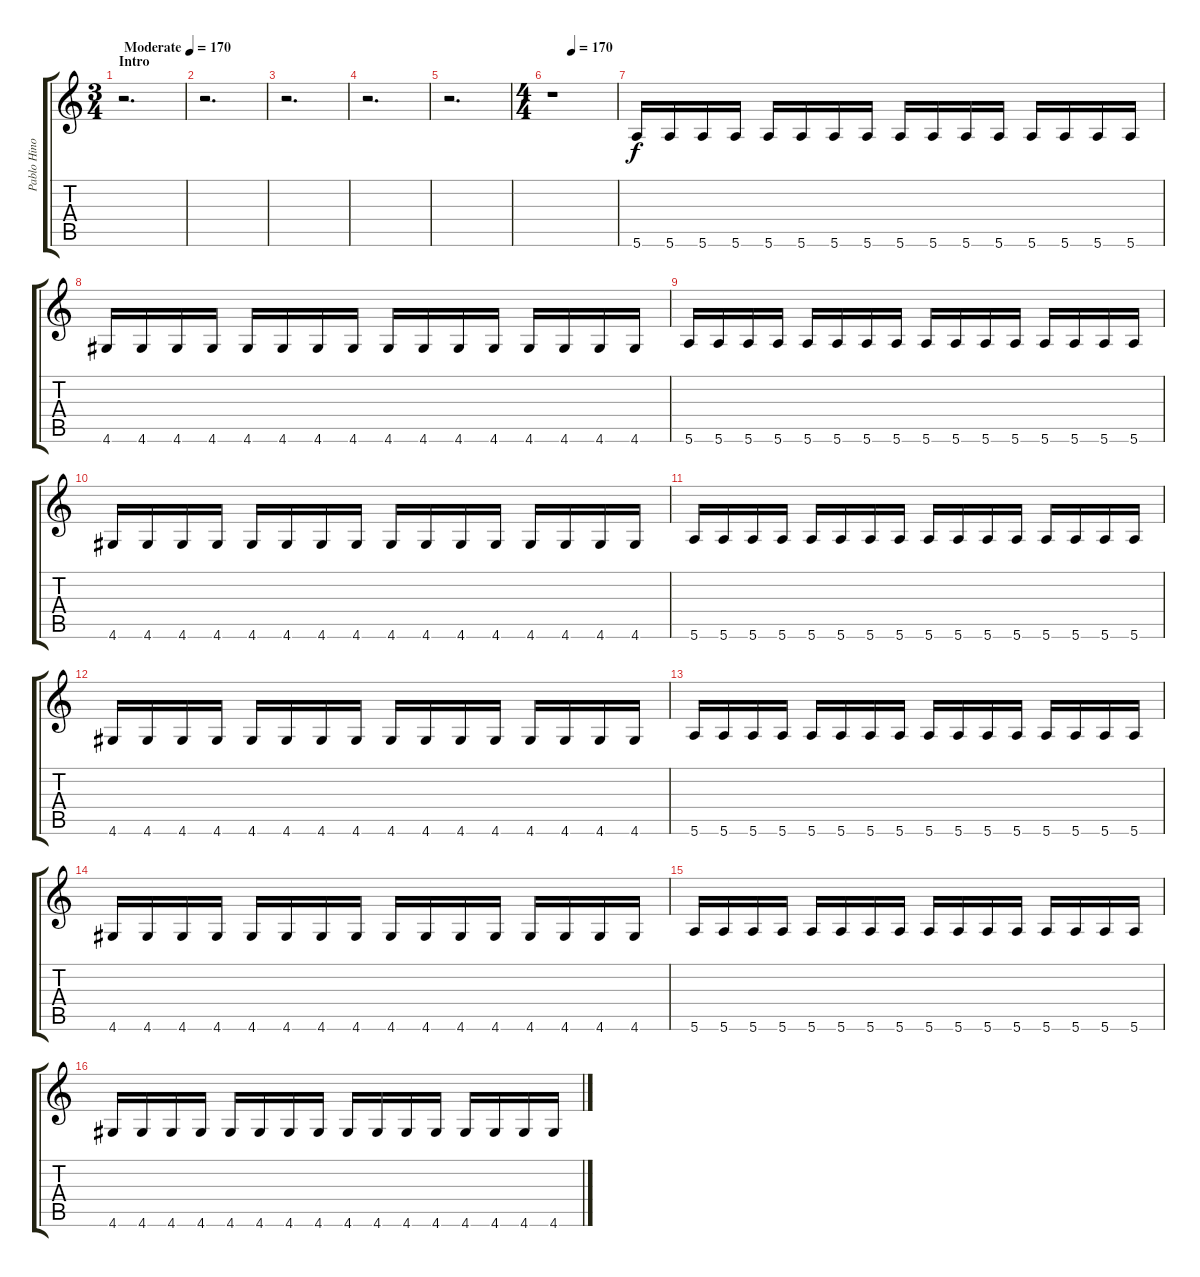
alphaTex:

\track ("Pablo Hinojos-Gonzales [Guitar 2]" "Pablo Hino") {instrument overdrivenguitar}
\staff {score tabs}
\tuning (E4 B3 G3 D3 A2 E2) {hide}
\ts (3 4)
\section ("" "Intro")
\tempo (170 "Moderate")
\tempo 100
\tempo (170 "Moderate")
\clef g2
\ks c
r.2{d dy f instrument overdrivenguitar} |
r.2{d} |
r.2{d} |
r.2{d} |
r.2{d} |
\ts (4 4)
\tempo (170 0.3125)
r.1 |
5.6.16{volume 13} 5.6.16 5.6.16 5.6.16 5.6.16 5.6.16 5.6.16 5.6.16 5.6.16 5.6.16 5.6.16 5.6.16 5.6.16 5.6.16 5.6.16 5.6.16 |
4.6.16 4.6.16 4.6.16 4.6.16 4.6.16 4.6.16 4.6.16 4.6.16 4.6.16 4.6.16 4.6.16 4.6.16 4.6.16 4.6.16 4.6.16 4.6.16 |
5.6.16 5.6.16 5.6.16 5.6.16 5.6.16 5.6.16 5.6.16 5.6.16 5.6.16 5.6.16 5.6.16 5.6.16 5.6.16 5.6.16 5.6.16 5.6.16 |
4.6.16 4.6.16 4.6.16 4.6.16 4.6.16 4.6.16 4.6.16 4.6.16 4.6.16 4.6.16 4.6.16 4.6.16 4.6.16 4.6.16 4.6.16 4.6.16 |
5.6.16 5.6.16 5.6.16 5.6.16 5.6.16 5.6.16 5.6.16 5.6.16 5.6.16 5.6.16 5.6.16 5.6.16 5.6.16 5.6.16 5.6.16 5.6.16 |
4.6.16 4.6.16 4.6.16 4.6.16 4.6.16 4.6.16 4.6.16 4.6.16 4.6.16 4.6.16 4.6.16 4.6.16 4.6.16 4.6.16 4.6.16 4.6.16 |
5.6.16 5.6.16 5.6.16 5.6.16 5.6.16 5.6.16 5.6.16 5.6.16 5.6.16 5.6.16 5.6.16 5.6.16 5.6.16 5.6.16 5.6.16 5.6.16 |
4.6.16 4.6.16 4.6.16 4.6.16 4.6.16 4.6.16 4.6.16 4.6.16 4.6.16 4.6.16 4.6.16 4.6.16 4.6.16 4.6.16 4.6.16 4.6.16 |
5.6.16 5.6.16 5.6.16 5.6.16 5.6.16 5.6.16 5.6.16 5.6.16 5.6.16 5.6.16 5.6.16 5.6.16 5.6.16 5.6.16 5.6.16 5.6.16 |
4.6.16 4.6.16 4.6.16 4.6.16 4.6.16 4.6.16 4.6.16 4.6.16 4.6.16 4.6.16 4.6.16 4.6.16 4.6.16 4.6.16 4.6.16 4.6.16
